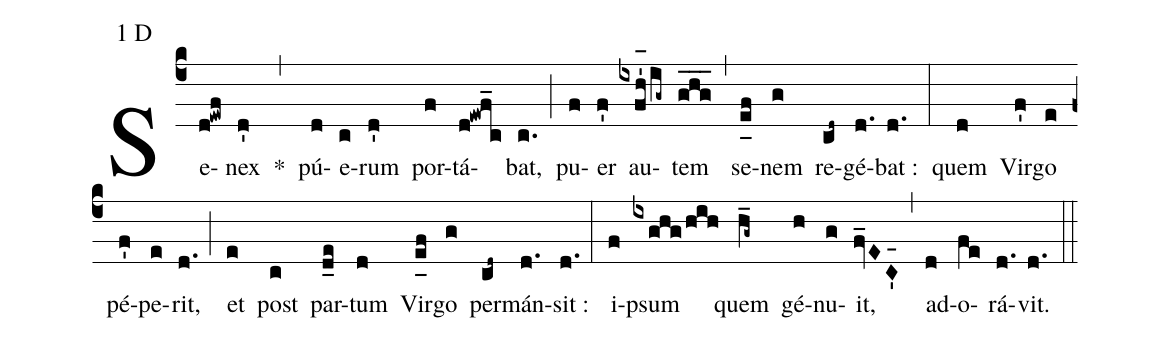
mode:1 D;
%%
(c4) Se(d!ewf)nex(d') *(,) pú(d)e(c)rum(d') por(f)tá(d!ewf_c)bat,(c.) (;) pu(f)er(f') au(ixfh'_/ig~)tem(ghg___) (,) se(e_[uh:l]f)nem(g) re(cd~)gé(d.)bat :(d.) (:) quem(d) Vir(f')go(e) pé(f')pe(e)rit,(d.) (;) et(e) post(c) par(d_e)tum(d) Vir(e_[uh:l]f)go(g) per(cd~)mán(d.)sit :(d.) (:) i(f)psum(ixghg/hih) quem(h_g~) gé(h)nu(g)it,(fv_EC'_4[oh:h]) (,) ad(d)o(fe)rá(d.)vit.(d.) (::)
